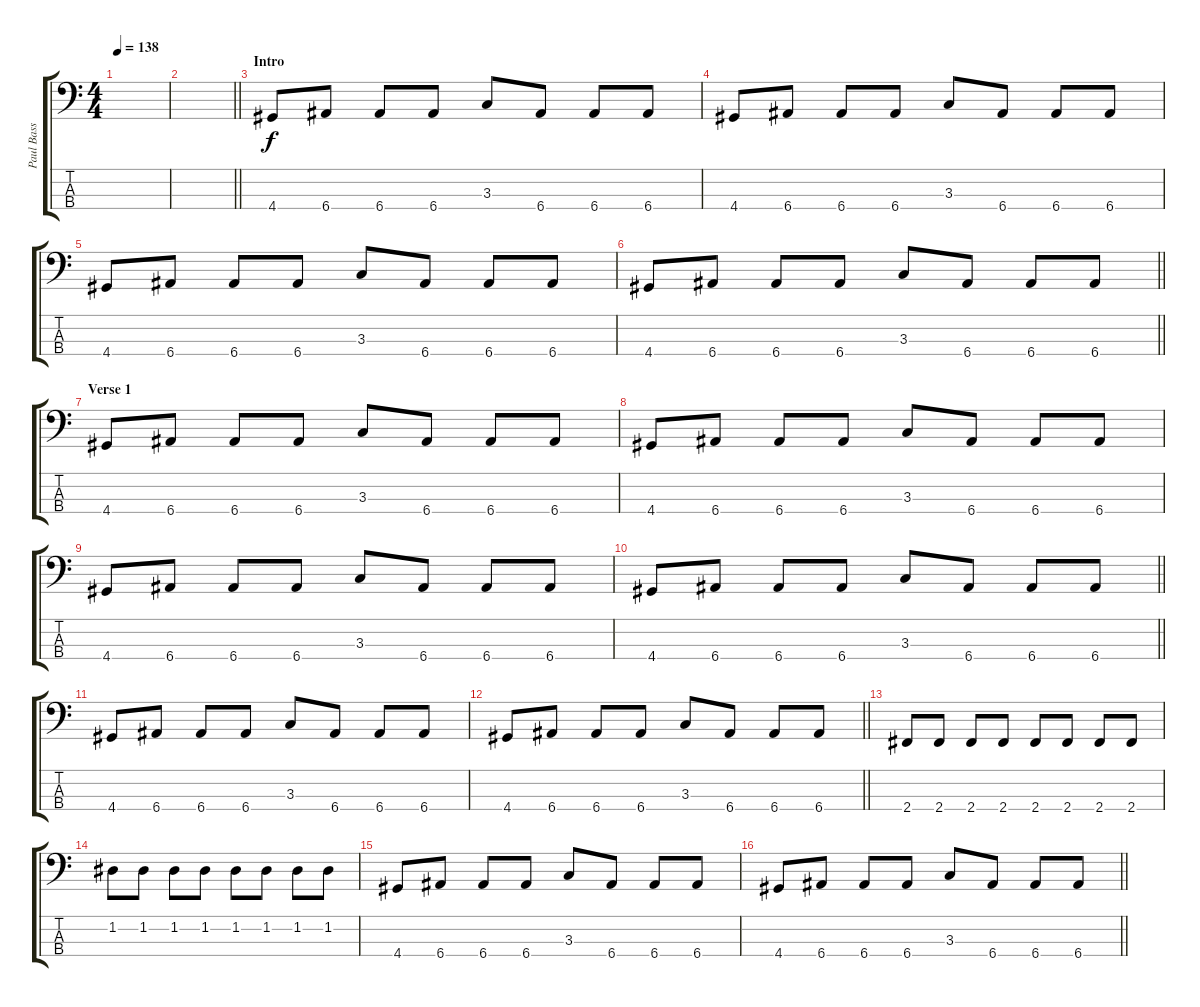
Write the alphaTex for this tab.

\track ("Paul Bass" "Paul Bass") {instrument electricbassfinger}
\staff {score tabs}
\tuning (G2 D2 A1 E1) {hide}
\ts (4 4)
\tempo 138
\clef f4
\ks c
|
\barLineRight lightlight
|
\section ("" "Intro")
4.4.8 6.4.8 6.4.8 6.4.8 3.3.8 6.4.8 6.4.8 6.4.8 |
4.4.8 6.4.8 6.4.8 6.4.8 3.3.8 6.4.8 6.4.8 6.4.8 |
4.4.8 6.4.8 6.4.8 6.4.8 3.3.8 6.4.8 6.4.8 6.4.8 |
\barLineRight lightlight
4.4.8 6.4.8 6.4.8 6.4.8 3.3.8 6.4.8 6.4.8 6.4.8 |
\section ("" "Verse 1")
4.4.8 6.4.8 6.4.8 6.4.8 3.3.8 6.4.8 6.4.8 6.4.8 |
4.4.8 6.4.8 6.4.8 6.4.8 3.3.8 6.4.8 6.4.8 6.4.8 |
4.4.8 6.4.8 6.4.8 6.4.8 3.3.8 6.4.8 6.4.8 6.4.8 |
\barLineRight lightlight
4.4.8 6.4.8 6.4.8 6.4.8 3.3.8 6.4.8 6.4.8 6.4.8 |
4.4.8 6.4.8 6.4.8 6.4.8 3.3.8 6.4.8 6.4.8 6.4.8 |
\barLineRight lightlight
4.4.8 6.4.8 6.4.8 6.4.8 3.3.8 6.4.8 6.4.8 6.4.8 |
2.4.8 2.4.8 2.4.8 2.4.8 2.4.8 2.4.8 2.4.8 2.4.8 |
1.2.8 1.2.8 1.2.8 1.2.8 1.2.8 1.2.8 1.2.8 1.2.8 |
4.4.8 6.4.8 6.4.8 6.4.8 3.3.8 6.4.8 6.4.8 6.4.8 |
\barLineRight lightlight
4.4.8 6.4.8 6.4.8 6.4.8 3.3.8 6.4.8 6.4.8 6.4.8
